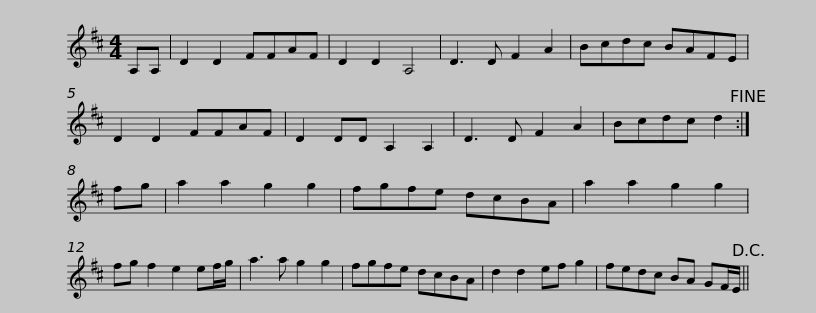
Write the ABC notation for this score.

X:1
L:1/8
M:4/4
I:linebreak $
K:D
V:1 treble
V:1
 A,A, | D2 D2 FFAF | D2 D2 A,4 | D3 D F2 A2 | Bcdc BAFE | %5
 D2 D2 FFAF | D2 DD A,2 A,2 | D3 D F2 A2 |$ Bcdc d2!fine! :| fg | %10
 a2 a2 g2 g2 | fgfe dcBA | a2 a2 g2 g2 | fg f2 e2 ef/g/ | a3 a g2 g2 |$ %15
 fgfe dcBA | d2 d2 ef g2 | fedc BA GF/E/!D.C.! || %18
